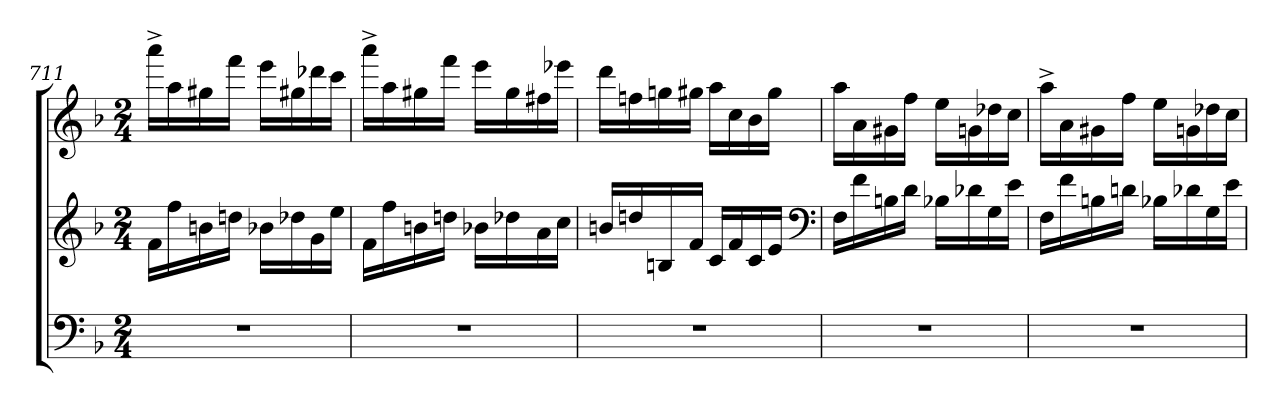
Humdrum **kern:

**kern	**kern	**kern
*part3	*part2	*part1
*staff3	*staff2	*staff1
*clefF4	*clefG2	*clefG2
*k[b-]	*k[b-]	*k[b-]
*M2/4	*M2/4	*M2/4
=711	=711	=711
2r	16fLL	16aaa^>LL
.	16ff	16aa
.	16bn	16gg#X
.	16ddnJJ	16fffJJ
.	16b-XLL	16eeeLL
.	16dd-X	16gg#X
.	16g	16ddd-X
.	16eeJJ	16cccJJ
=712	=712	=712
2r	16fLL	16aaa^>LL
.	16ff	16aa
.	16bn	16gg#X
.	16ddnJJ	16fffJJ
.	16b-XLL	16eeeLL
.	16dd-X	16gg#
.	16a	16ff#X
.	16ccJJ	16eee-XJJ
=713	=713	=713
2r	16bnLL	16dddLL
.	16ddn	16ffn
.	16Bn	16ggn
.	16fJJ	16gg#XJJ
.	16cLL	16aaLL
.	16f	16cc
.	16c	16b-
.	16eJJ	16gg#JJ
*	*clefF4	*
=714	=714	=714
2r	16FLL	16aaLL
.	16f	16a
.	16Bn	16g#X
.	16dJJ	16ffJJ
.	16B-XLL	16eeLL
.	16d-X	16gn
.	16G	16dd-X
.	16eJJ	16ccJJ
=715	=715	=715
2r	16FLL	16aa^>LL
.	16f	16a
.	16Bn	16g#X
.	16dnJJ	16ffJJ
.	16B-XLL	16eeLL
.	16d-X	16gn
.	16G	16dd-X
.	16eJJ	16ccJJ
=	=	=
*-	*-	*-
